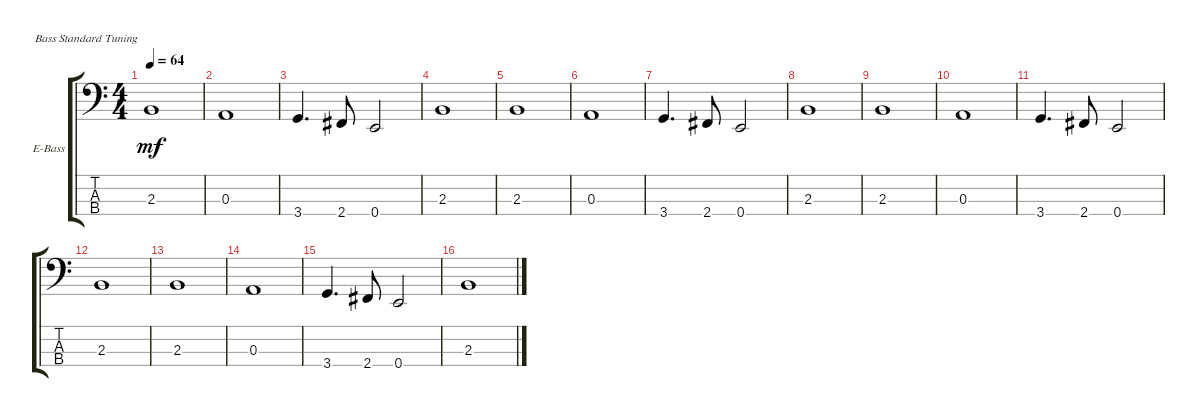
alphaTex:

\defaultSystemsLayout 4
\bracketExtendMode groupsimilarinstruments
\firstSystemTrackNameOrientation horizontal
\otherSystemsTrackNameOrientation horizontal
\track ("Electric Bass" "E-Bass") {instrument electricbassfinger}
\staff {score tabs}
\tuning (G2 D2 A1 E1)
\ts (4 4)
\tempo 64
\clef f4
\ks c
2.3.1{dy mf} |
0.3.1 |
3.4.4{d} 2.4.8 0.4.2 |
2.3.1 |
2.3.1 |
0.3.1 |
3.4.4{d} 2.4.8 0.4.2 |
2.3.1 |
2.3.1 |
0.3.1 |
3.4.4{d} 2.4.8 0.4.2 |
2.3.1 |
2.3.1 |
0.3.1 |
3.4.4{d} 2.4.8 0.4.2 |
2.3.1
